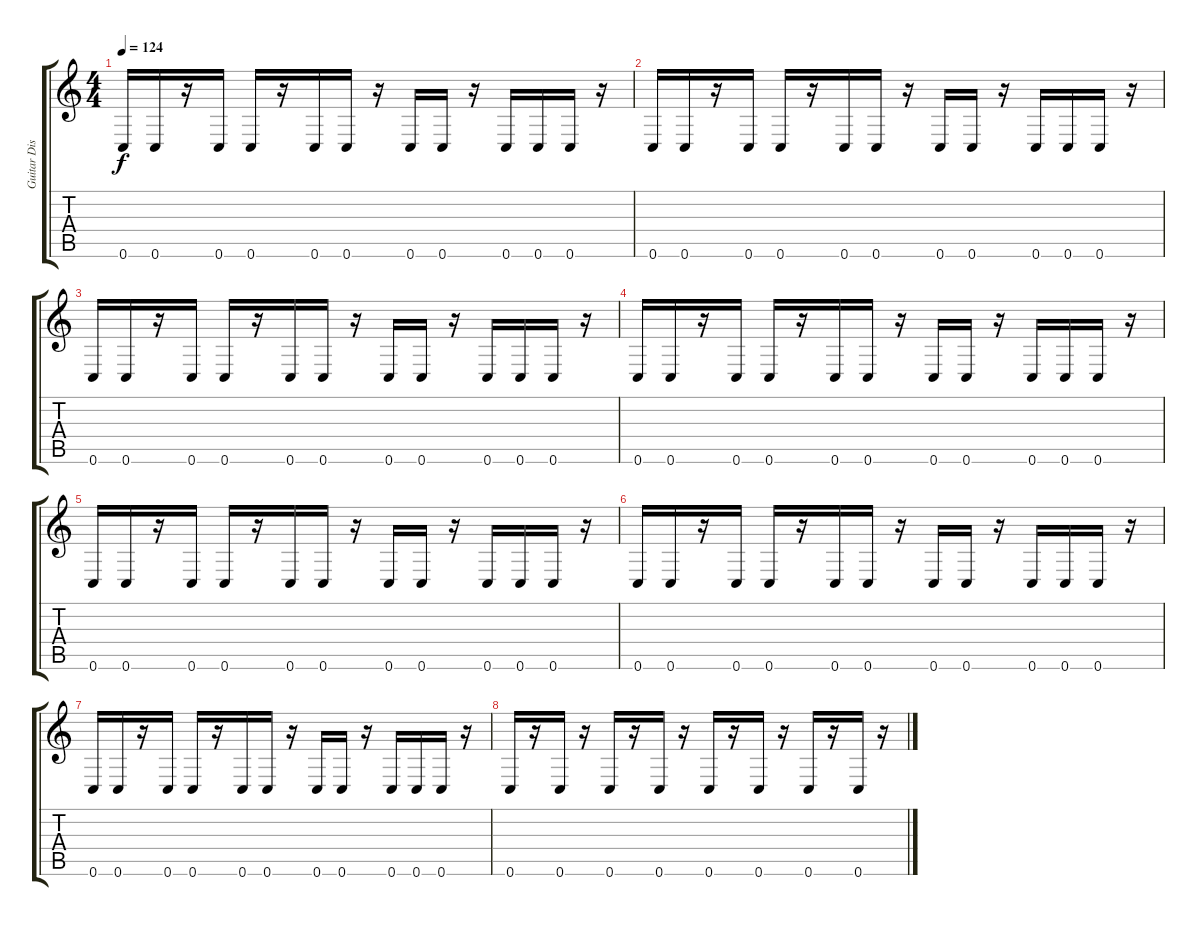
\track ("Guitar Distortion 1" "Guitar Dis") {instrument distortionguitar}
\staff {score tabs}
\tuning (D4 A3 F3 C3 G2 C2) {hide}
\ts (4 4)
\tempo 124
\clef g2
\ks c
0.6.16{dy f} 0.6.16 r.16 0.6.16 0.6.16 r.16 0.6.16 0.6.16 r.16 0.6.16 0.6.16 r.16 0.6.16 0.6.16 0.6.16 r.16 |
0.6.16 0.6.16 r.16 0.6.16 0.6.16 r.16 0.6.16 0.6.16 r.16 0.6.16 0.6.16 r.16 0.6.16 0.6.16 0.6.16 r.16 |
0.6.16 0.6.16 r.16 0.6.16 0.6.16 r.16 0.6.16 0.6.16 r.16 0.6.16 0.6.16 r.16 0.6.16 0.6.16 0.6.16 r.16 |
0.6.16 0.6.16 r.16 0.6.16 0.6.16 r.16 0.6.16 0.6.16 r.16 0.6.16 0.6.16 r.16 0.6.16 0.6.16 0.6.16 r.16 |
0.6.16 0.6.16 r.16 0.6.16 0.6.16 r.16 0.6.16 0.6.16 r.16 0.6.16 0.6.16 r.16 0.6.16 0.6.16 0.6.16 r.16 |
0.6.16 0.6.16 r.16 0.6.16 0.6.16 r.16 0.6.16 0.6.16 r.16 0.6.16 0.6.16 r.16 0.6.16 0.6.16 0.6.16 r.16 |
0.6.16 0.6.16 r.16 0.6.16 0.6.16 r.16 0.6.16 0.6.16 r.16 0.6.16 0.6.16 r.16 0.6.16 0.6.16 0.6.16 r.16 |
0.6.16 r.16 0.6.16 r.16 0.6.16 r.16 0.6.16 r.16 0.6.16 r.16 0.6.16 r.16 0.6.16 r.16 0.6.16 r.16
